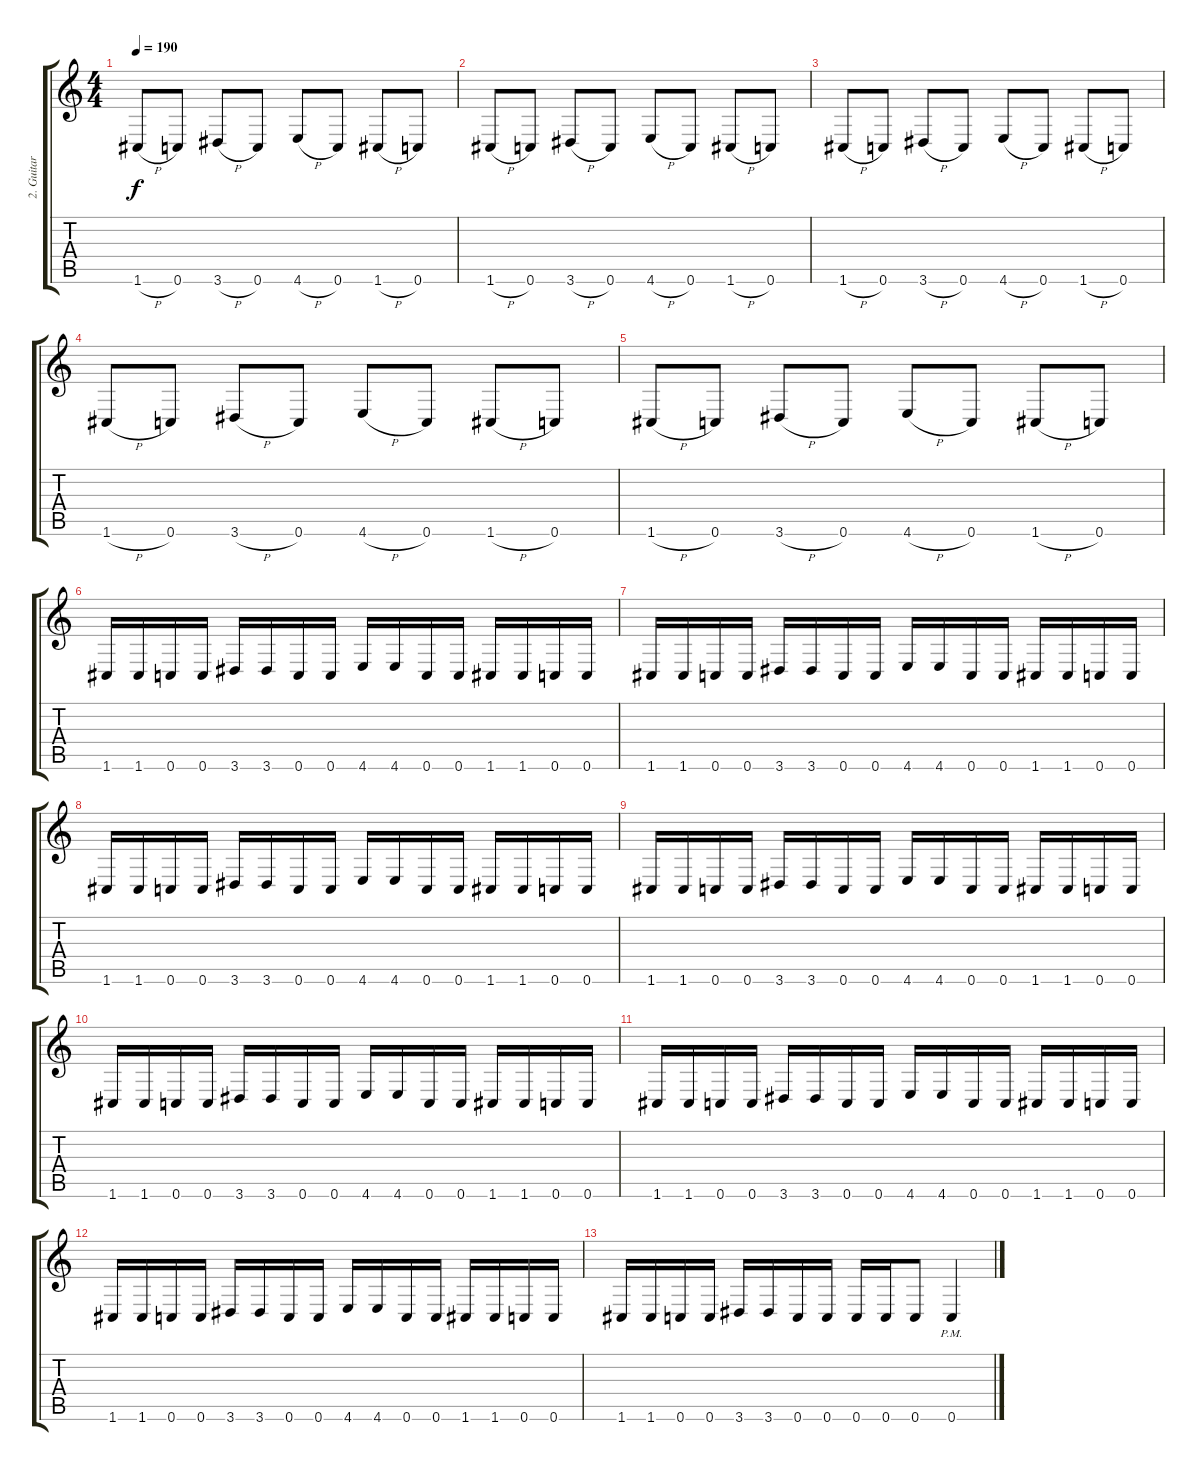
\track ("2. Guitar" "2. Guitar") {instrument distortionguitar}
\staff {score tabs}
\tuning (D4 A3 F3 C3 G2 C2) {hide}
\ts (4 4)
\tempo 190
\clef g2
\ks c
1.6{h}.8{dy f} 0.6.8 3.6{h}.8 0.6.8 4.6{h}.8 0.6.8 1.6{h}.8 0.6.8 |
1.6{h}.8 0.6.8 3.6{h}.8 0.6.8 4.6{h}.8 0.6.8 1.6{h}.8 0.6.8 |
1.6{h}.8 0.6.8 3.6{h}.8 0.6.8 4.6{h}.8 0.6.8 1.6{h}.8 0.6.8 |
1.6{h}.8 0.6.8 3.6{h}.8 0.6.8 4.6{h}.8 0.6.8 1.6{h}.8 0.6.8 |
1.6{h}.8 0.6.8 3.6{h}.8 0.6.8 4.6{h}.8 0.6.8 1.6{h}.8 0.6.8 |
1.6.16 1.6.16 0.6.16 0.6.16 3.6.16 3.6.16 0.6.16 0.6.16 4.6.16 4.6.16 0.6.16 0.6.16 1.6.16 1.6.16 0.6.16 0.6.16 |
1.6.16 1.6.16 0.6.16 0.6.16 3.6.16 3.6.16 0.6.16 0.6.16 4.6.16 4.6.16 0.6.16 0.6.16 1.6.16 1.6.16 0.6.16 0.6.16 |
1.6.16 1.6.16 0.6.16 0.6.16 3.6.16 3.6.16 0.6.16 0.6.16 4.6.16 4.6.16 0.6.16 0.6.16 1.6.16 1.6.16 0.6.16 0.6.16 |
1.6.16 1.6.16 0.6.16 0.6.16 3.6.16 3.6.16 0.6.16 0.6.16 4.6.16 4.6.16 0.6.16 0.6.16 1.6.16 1.6.16 0.6.16 0.6.16 |
1.6.16 1.6.16 0.6.16 0.6.16 3.6.16 3.6.16 0.6.16 0.6.16 4.6.16 4.6.16 0.6.16 0.6.16 1.6.16 1.6.16 0.6.16 0.6.16 |
1.6.16 1.6.16 0.6.16 0.6.16 3.6.16 3.6.16 0.6.16 0.6.16 4.6.16 4.6.16 0.6.16 0.6.16 1.6.16 1.6.16 0.6.16 0.6.16 |
1.6.16 1.6.16 0.6.16 0.6.16 3.6.16 3.6.16 0.6.16 0.6.16 4.6.16 4.6.16 0.6.16 0.6.16 1.6.16 1.6.16 0.6.16 0.6.16 |
1.6.16 1.6.16 0.6.16 0.6.16 3.6.16 3.6.16 0.6.16 0.6.16 0.6.16 0.6.16 0.6.8 0.6{pm}.4
